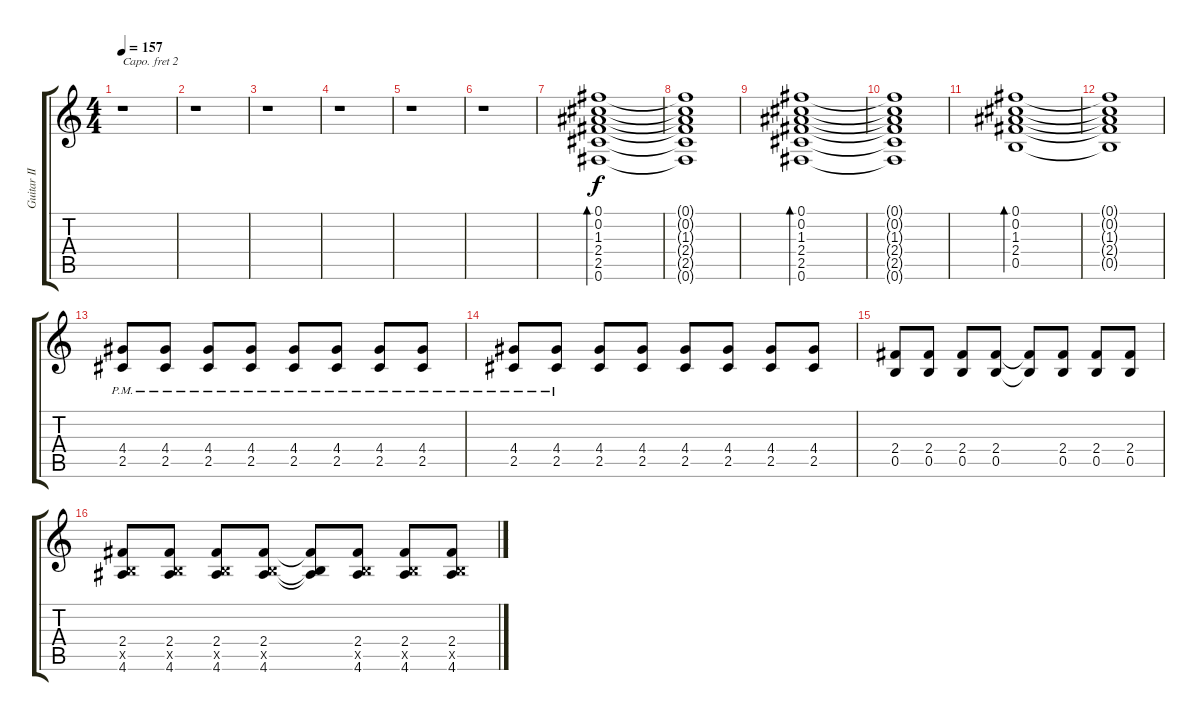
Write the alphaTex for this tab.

\track ("Guitar II" "Guitar II") {instrument electricguitarjazz}
\staff {score tabs}
\capo 2
\tuning (E4 B3 G3 D3 A2 E2) {hide}
\ts (4 4)
\tempo 157
\clef g2
\ks c
r.1{dy f} |
r.1 |
r.1 |
r.1 |
r.1 |
r.1 |
(0.1 0.2 1.3 2.4 2.5 0.6).1{bd 60 volume 10 instrument electricguitarjazz} |
(0.1{t} 0.2{t} 1.3{t} 2.4{t} 2.5{t} 0.6{t}).1 |
(0.1 0.2 1.3 2.4 2.5 0.6).1{bd 60} |
(0.1{t} 0.2{t} 1.3{t} 2.4{t} 2.5{t} 0.6{t}).1 |
(0.1 0.2 1.3 2.4 0.5).1{bd 60} |
(0.1{t} 0.2{t} 1.3{t} 2.4{t} 0.5{t}).1 |
(4.4{pm} 2.5{pm}).8{volume 13 instrument distortionguitar} (4.4{pm} 2.5{pm}).8 (4.4{pm} 2.5{pm}).8 (4.4{pm} 2.5{pm}).8 (4.4{pm} 2.5{pm}).8 (4.4{pm} 2.5{pm}).8 (4.4{pm} 2.5{pm}).8 (4.4{pm} 2.5{pm}).8 |
(4.4{pm} 2.5{pm}).8 (4.4{pm} 2.5{pm}).8 (4.4 2.5).8 (4.4 2.5).8 (4.4 2.5).8 (4.4 2.5).8 (4.4 2.5).8 (4.4 2.5).8 |
(2.4 0.5).8 (2.4 0.5).8 (2.4 0.5).8 (2.4 0.5).8 (2.4{t} 0.5{t}).8 (2.4 0.5).8 (2.4 0.5).8 (2.4 0.5).8 |
(2.4 0.5{x} 4.6).8 (2.4 0.5{x} 4.6).8 (2.4 0.5{x} 4.6).8 (2.4 0.5{x} 4.6).8 (2.4{t} 0.5{t} 4.6{t}).8 (2.4 0.5{x} 4.6).8 (2.4 0.5{x} 4.6).8 (2.4 0.5{x} 4.6).8
